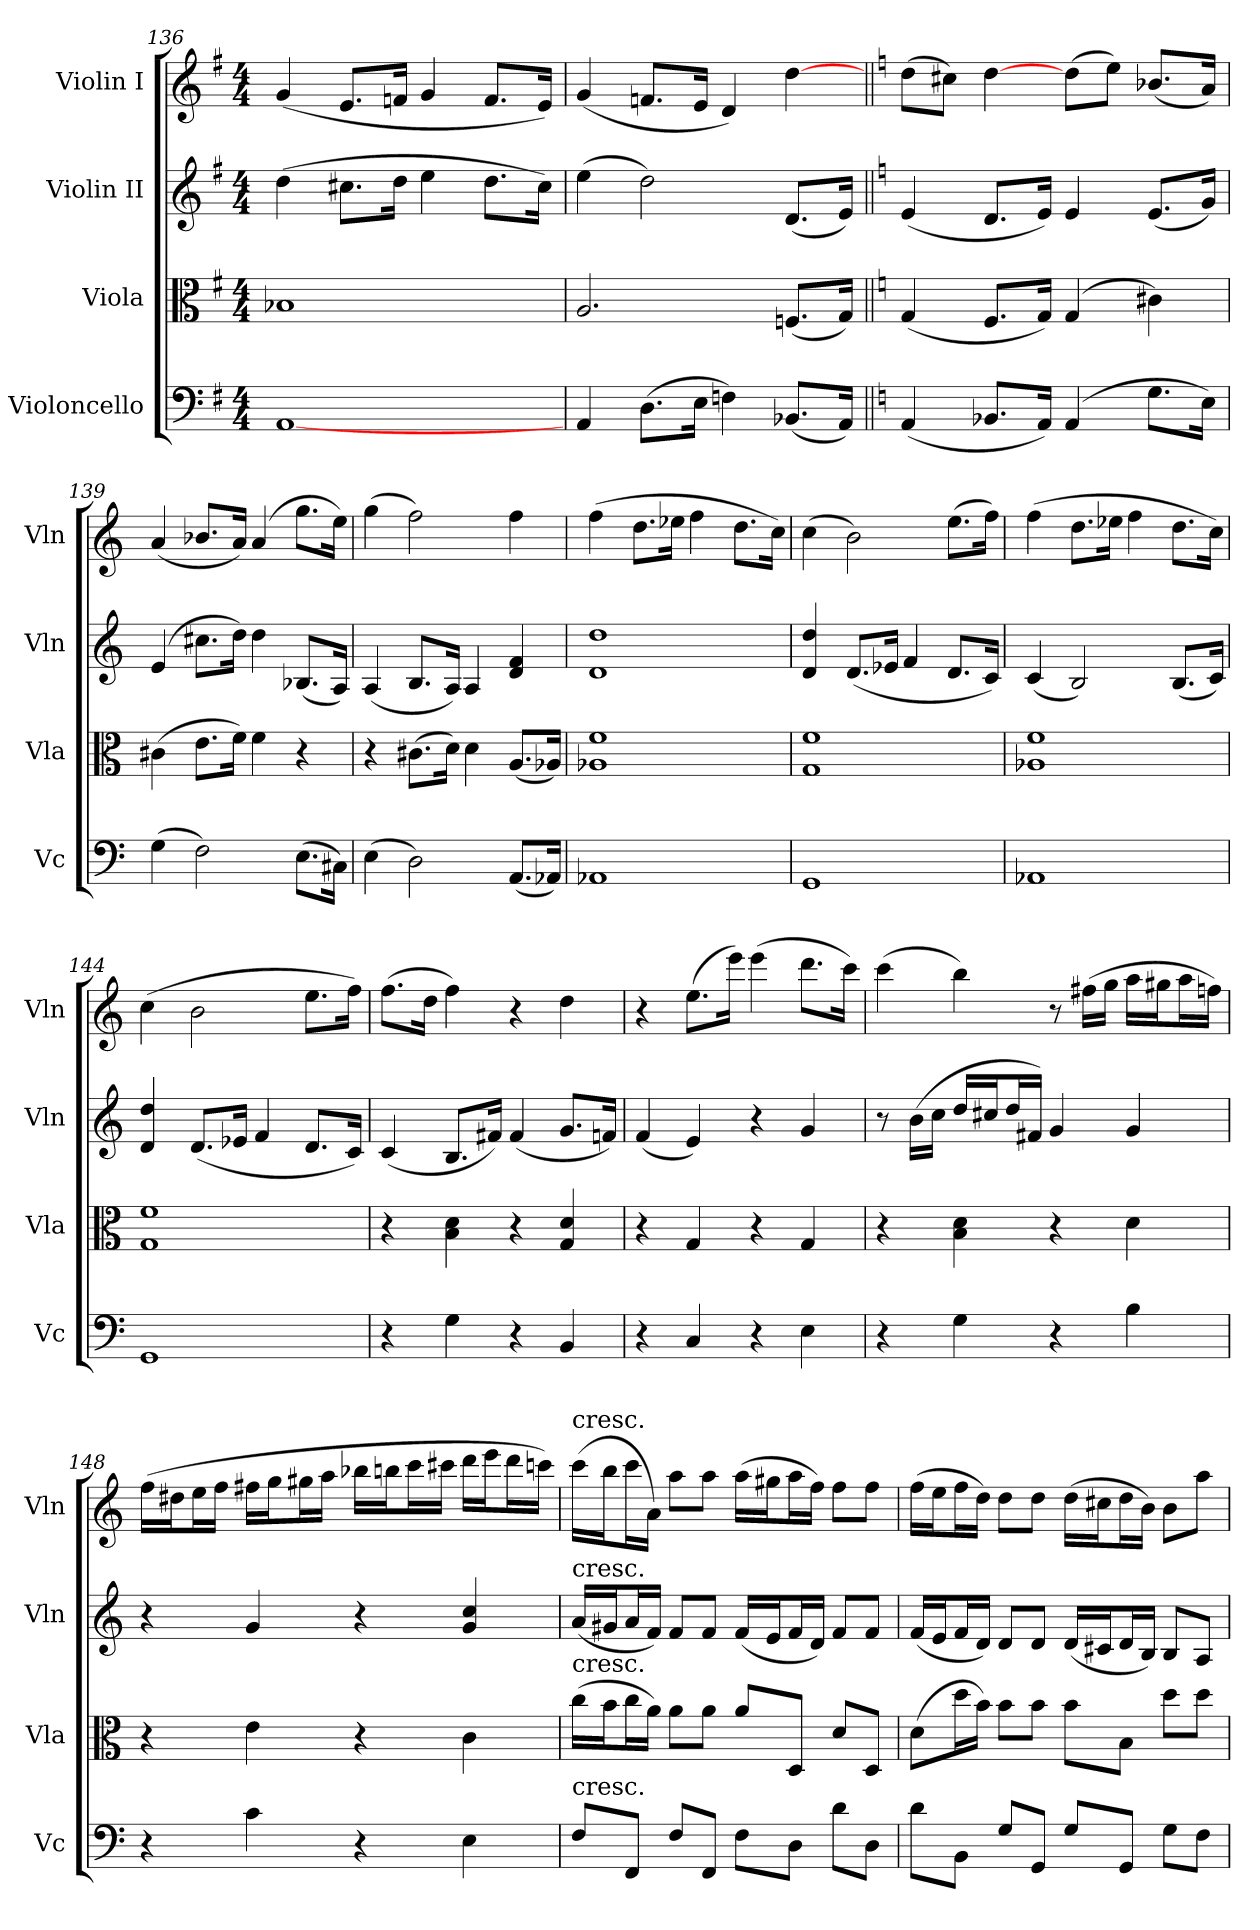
**kern	**kern	**kern	**kern
*part4	*part3	*part2	*part1
*staff4	*staff3	*staff2	*staff1
*I"Violoncello	*I"Viola	*I"Violin II	*I"Violin I
*I'Vc	*I'Vla	*I'Vln	*I'Vln
*clefF4	*clefC3	*clefG2	*clefG2
*k[f#]	*k[f#]	*k[f#]	*k[f#]
*e:	*e:	*e:	*e:
*M4/4	*M4/4	*M4/4	*M4/4
=136	=136	=136	=136
[1AA	1B-X	(4dd	(4g
.	.	8.cc#X\L	8.e/L
.	.	16dd\Jk	16fn/Jk
.	.	4ee	4g
.	.	8.dd\L	8.f/L
.	.	16cc#\Jk)	16e/Jk)
=137	=137	=137	=137
4AA	2.A	(4ee	(4g
(8.D\L	.	2dd)	8.fn/L
16E\Jk	.	.	16e/Jk
4Fn)	.	.	4d)
(8.BB-X/L	(8.Fn/L	(8.d/L	[4dd
16AA/Jk)	16G/Jk)	16e/Jk)	.
=138||	=138||	=138||	=138||
*k[]	*k[]	*k[]	*k[]
*C:	*C:	*C:	*C:
(4AA	(4G	(4e	(8dd\L
.	.	.	8cc#X\J)
8.BB-X/L	8.F/L	8.d/L	[4dd
16AA/Jk)	16G/Jk)	16e/Jk)	.
(4AA	(4G	4e	(8dd\L
.	.	.	8ee\J)
8.G\L	4c#X)	(8.e/L	(8.b-X/L
16E\Jk)	.	16g/Jk)	16a/Jk)
=139	=139	=139	=139
(4G	(4c#X	(4e	(4a
2F)	8.e\L	8.cc#X\L	8.b-X/L
.	16f\Jk)	16dd\Jk)	16a/Jk)
.	4f	4dd	(4a
(8.E\L	4r	(8.B-X/L	8.gg\L
16C#X\Jk)	.	16A/Jk)	16ee\Jk)
=140	=140	=140	=140
(4E	4r	(4A	(4gg
2D)	(8.c#X\L	8.B/L	2ff)
.	16d\Jk)	16A/Jk)	.
.	4d	4A	.
(8.AA/L	(8.A/L	4d 4f	4ff
16AA-X/Jk)	16A-X/Jk)	.	.
=141	=141	=141	=141
1AA-X	1A-X 1f	1d 1dd	(4ff
.	.	.	8.dd\L
.	.	.	16ee-X\Jk
.	.	.	4ff
.	.	.	8.dd\L
.	.	.	16cc\Jk)
=142	=142	=142	=142
1GG	1G 1f	4d 4dd	(4cc
.	.	(8.d/L	2b)
.	.	16e-X/Jk	.
.	.	4f	.
.	.	8.d/L	(8.ee\L
.	.	16c/Jk)	16ff\Jk)
=143	=143	=143	=143
1AA-X	1A-X 1f	(4c	(4ff
.	.	2B)	8.dd\L
.	.	.	16ee-X\Jk
.	.	.	4ff
.	.	(8.B/L	8.dd\L
.	.	16c/Jk)	16cc\Jk)
=144	=144	=144	=144
1GG	1G 1f	4d 4dd	(4cc
.	.	(8.d/L	2b
.	.	16e-X/Jk	.
.	.	4f	.
.	.	8.d/L	8.ee\L
.	.	16c/Jk)	16ff\Jk)
=145	=145	=145	=145
4r	4r	(4c	(8.ff\L
.	.	.	16dd\Jk
4G	4B 4d	8.B/L	4ff)
.	.	16f#X/Jk)	.
4r	4r	(4f#	4r
4BB	4G 4d	8.g/L	4dd
.	.	16fn/Jk)	.
=146	=146	=146	=146
4r	4r	(4f	4r
4C	4G	4e)	(8.ee\L
.	.	.	16eee\Jk)
4r	4r	4r	(4eee
4E	4G	4g	8.ddd\L
.	.	.	16ccc\Jk)
=147	=147	=147	=147
4r	4r	8r	(4ccc
.	.	(16b\LL	.
.	.	16cc\JJ	.
4G	4B 4d	16dd/LL	4bb)
.	.	16cc#X/J	.
.	.	16dd/L	.
.	.	16f#X/JJ)	.
4r	4r	4g	8r
.	.	.	(16ff#X\LL
.	.	.	16gg\JJ
4B	4d	4g	16aa\LL
.	.	.	16gg#X\J
.	.	.	16aa\L
.	.	.	16ffn\JJ)
=148	=148	=148	=148
4r	4r	4r	(16ff\LL
.	.	.	16dd#X\J
.	.	.	16ee\L
.	.	.	16ff\JJ
4c	4e	4g	16ff#X\LL
.	.	.	16gg\J
.	.	.	16gg#X\L
.	.	.	16aa\JJ
4r	4r	4r	16bb-X\LL
.	.	.	16bbn\J
.	.	.	16ccc\L
.	.	.	16ccc#X\JJ
4E	4c	4g 4cc	16ddd\LL
.	.	.	16eee\J
.	.	.	16ddd\L
.	.	.	16cccn\JJ)
=149	=149	=149	=149
!	!	!	!LO:TX:a:t=cresc.
!	!	!LO:TX:a:t=cresc.	!
!	!LO:TX:a:t=cresc.	!	!
!LO:TX:a:t=cresc.	!	!	!
8F/L	(16cc\LL	(16a/LL	(16ccc\LL
.	16b\J	16g#X/J	16bb\J
8FF/J	16cc\L	16a/L	16ccc\L
.	16a\JJ)	16f/JJ)	16a\JJ)
8F/L	8a\L	8f/L	8aa\L
8FF/J	8a\J	8f/J	8aa\J
8F\L	8a/L	(16f/LL	(16aa\LL
.	.	16e/J	16gg#X\J
8D\J	8D/J	16f/L	16aa\L
.	.	16d/JJ)	16ff\JJ)
8d\L	8d/L	8f/L	8ff\L
8D\J	8D/J	8f/J	8ff\J
=150	=150	=150	=150
8d\L	(8d\L	(16f/LL	(16ff\LL
.	.	16e/J	16ee\J
8BB\J	16dd\L	16f/L	16ff\L
.	16b\JJ)	16d/JJ)	16dd\JJ)
8G/L	8b\L	8d/L	8dd\L
8GG/J	8b\J	8d/J	8dd\J
8G/L	8b\L	(16d/LL	(16dd\LL
.	.	16c#X/J	16cc#X\J
8GG/J	8B\J	16d/L	16dd\L
.	.	16B/JJ)	16b\JJ)
8G\L	8dd\L	8B/L	8b\L
8F\J	8dd\J	8A/J	8aa\J
=	=	=	=
*-	*-	*-	*-
